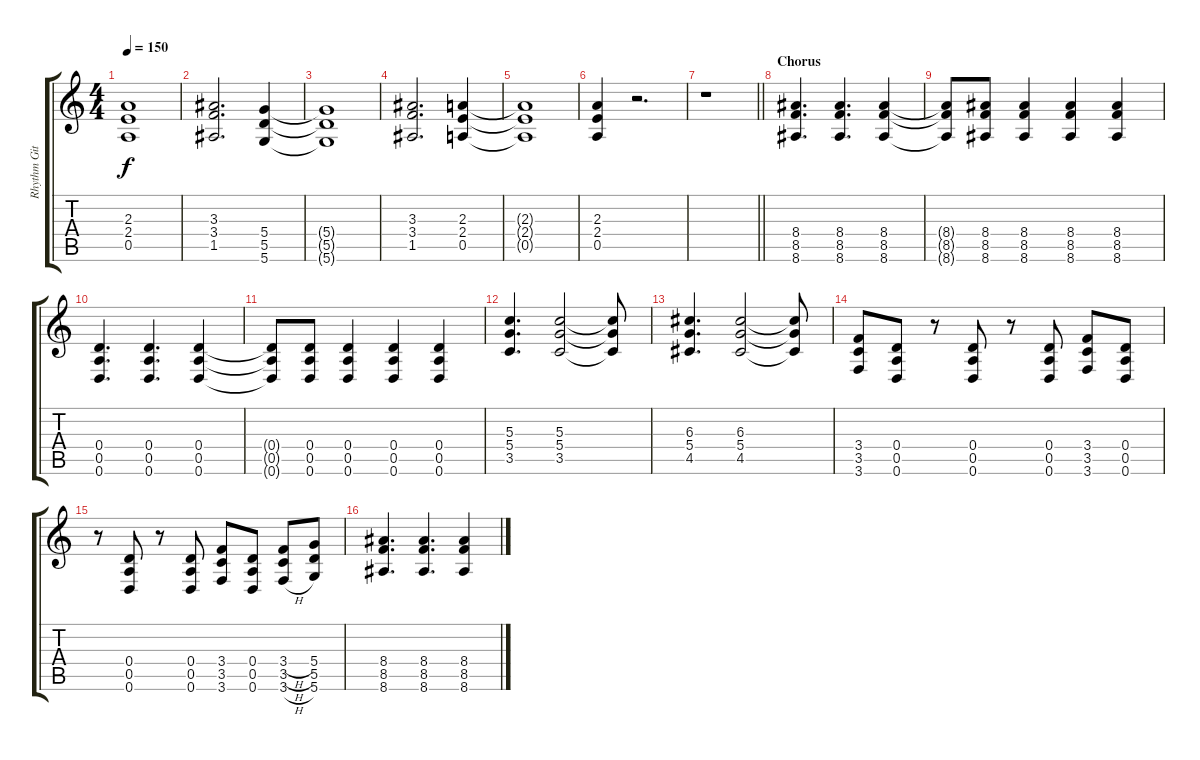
\track ("Rhythm Git" "Rhythm Git") {instrument electricguitarclean}
\staff {score tabs}
\tuning (E4 B3 G3 D3 A2 D2) {hide}
\ts (4 4)
\tempo 150
\clef g2
\ks c
(2.3{t} 2.4{t} 0.5{t}).1{dy f} |
(3.3 3.4 1.5).2{d} (5.4 5.5 5.6).4 |
(5.4{t} 5.5{t} 5.6{t}).1 |
(3.3 3.4 1.5).2{d} (2.3 2.4 0.5).4 |
(2.3{t} 2.4{t} 0.5{t}).1 |
(2.3 2.4 0.5).4 r.2{d} |
\barLineRight lightlight
r.1 |
\section ("" "Chorus")
(8.4 8.5 8.6).4{d} (8.4 8.5 8.6).4{d} (8.4 8.5 8.6).4 |
(8.4{t} 8.5{t} 8.6{t}).8 (8.4 8.5 8.6).8 (8.4 8.5 8.6).4 (8.4 8.5 8.6).4 (8.4 8.5 8.6).4 |
(0.4 0.5 0.6).4{d} (0.4 0.5 0.6).4{d} (0.4 0.5 0.6).4 |
(0.4{t} 0.5{t} 0.6{t}).8 (0.4 0.5 0.6).8 (0.4 0.5 0.6).4 (0.4 0.5 0.6).4 (0.4 0.5 0.6).4 |
(5.3 5.4 3.5).4{d} (5.3 5.4 3.5).2 (5.3{t} 5.4{t} 3.5{t}).8 |
(6.3 5.4 4.5).4{d} (6.3 5.4 4.5).2 (6.3{t} 5.4{t} 4.5{t}).8 |
(3.4 3.5 3.6).8 (0.4 0.5 0.6).8 r.8 (0.4 0.5 0.6).8 r.8 (0.4 0.5 0.6).8 (3.4 3.5 3.6).8 (0.4 0.5 0.6).8 |
r.8 (0.4 0.5 0.6).8 r.8 (0.4 0.5 0.6).8 (3.4 3.5 3.6).8 (0.4 0.5 0.6).8 (3.4{h} 3.5{h} 3.6{h}).8 (5.4 5.5 5.6).8 |
(8.4 8.5 8.6).4{d} (8.4 8.5 8.6).4{d} (8.4 8.5 8.6).4
